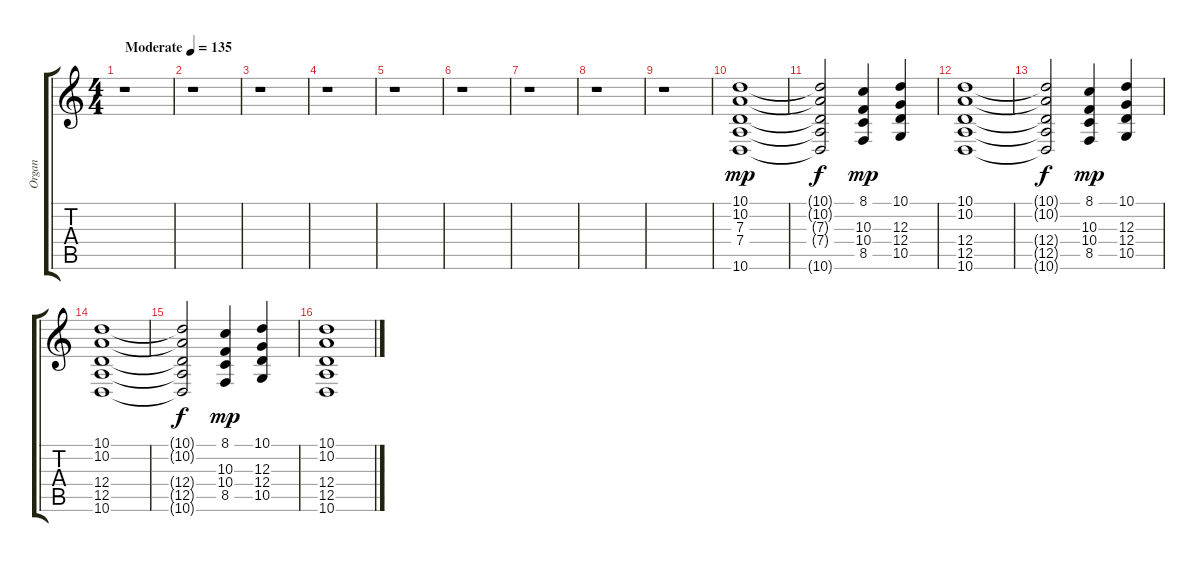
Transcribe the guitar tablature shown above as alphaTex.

\track ("Organ" "Organ") {instrument rockorgan}
\staff {score tabs}
\tuning (E4 B3 G3 D3 A2 E2) {hide}
\ts (4 4)
\tempo (135 "Moderate")
\clef g2
\ks c
r.1{dy mp instrument rockorgan} |
r.1 |
r.1 |
r.1 |
r.1 |
r.1 |
r.1 |
r.1 |
r.1 |
(10.1 10.2 7.3 7.4 10.6).1 |
(10.1{t} 10.2{t} 7.3{t} 7.4{t} 10.6{t}).2{dy f} (8.1 10.3 10.4 8.5).4{dy mp} (10.1 12.3 12.4 10.5).4 |
(10.1 10.2 12.4 12.5 10.6).1 |
(10.1{t} 10.2{t} 12.4{t} 12.5{t} 10.6{t}).2{dy f} (8.1 10.3 10.4 8.5).4{dy mp} (10.1 12.3 12.4 10.5).4 |
(10.1 10.2 12.4 12.5 10.6).1 |
(10.1{t} 10.2{t} 12.4{t} 12.5{t} 10.6{t}).2{dy f} (8.1 10.3 10.4 8.5).4{dy mp} (10.1 12.3 12.4 10.5).4 |
(10.1 10.2 12.4 12.5 10.6).1
